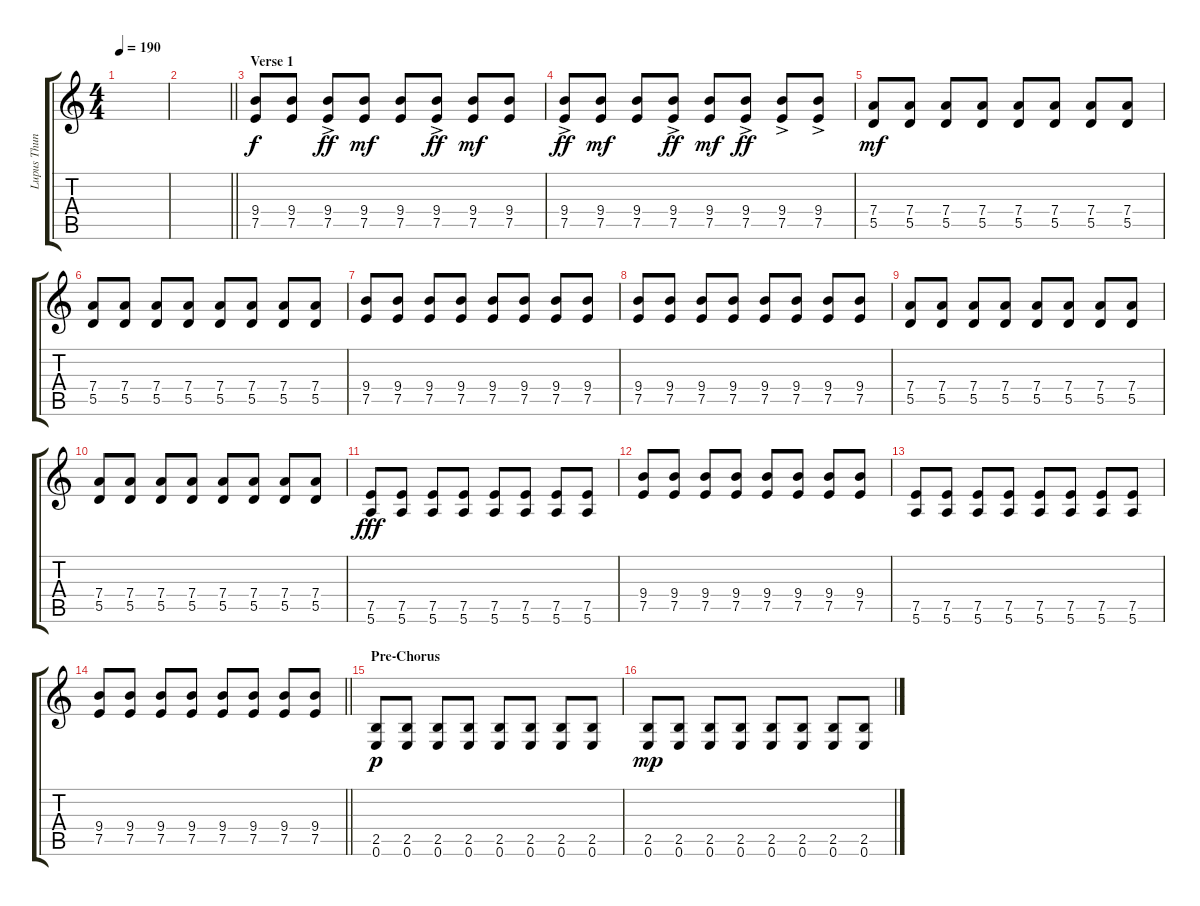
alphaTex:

\track ("Lupus Thunder" "Lupus Thun") {instrument distortionguitar}
\staff {score tabs}
\tuning (E4 B3 G3 D3 A2 E2) {hide}
\ts (4 4)
\tempo 190
\clef g2
\ks c
|
\barLineRight lightlight
|
\section ("" "Verse 1")
(9.4 7.5).8 (9.4 7.5).8 (9.4{ac} 7.5{ac}).8{dy ff} (9.4 7.5).8{dy mf} (9.4 7.5).8 (9.4{ac} 7.5{ac}).8{dy ff} (9.4 7.5).8{dy mf} (9.4 7.5).8 |
(9.4{ac} 7.5{ac}).8{dy ff} (9.4 7.5).8{dy mf} (9.4 7.5).8 (9.4{ac} 7.5{ac}).8{dy ff} (9.4 7.5).8{dy mf} (9.4{ac} 7.5{ac}).8{dy ff} (9.4{ac} 7.5{ac}).8 (9.4{ac} 7.5{ac}).8 |
(7.4 5.5).8{dy mf} (7.4 5.5).8 (7.4 5.5).8 (7.4 5.5).8 (7.4 5.5).8 (7.4 5.5).8 (7.4 5.5).8 (7.4 5.5).8 |
(7.4 5.5).8 (7.4 5.5).8 (7.4 5.5).8 (7.4 5.5).8 (7.4 5.5).8 (7.4 5.5).8 (7.4 5.5).8 (7.4 5.5).8 |
(9.4 7.5).8 (9.4 7.5).8 (9.4 7.5).8 (9.4 7.5).8 (9.4 7.5).8 (9.4 7.5).8 (9.4 7.5).8 (9.4 7.5).8 |
(9.4 7.5).8 (9.4 7.5).8 (9.4 7.5).8 (9.4 7.5).8 (9.4 7.5).8 (9.4 7.5).8 (9.4 7.5).8 (9.4 7.5).8 |
(7.4 5.5).8 (7.4 5.5).8 (7.4 5.5).8 (7.4 5.5).8 (7.4 5.5).8 (7.4 5.5).8 (7.4 5.5).8 (7.4 5.5).8 |
(7.4 5.5).8 (7.4 5.5).8 (7.4 5.5).8 (7.4 5.5).8 (7.4 5.5).8 (7.4 5.5).8 (7.4 5.5).8 (7.4 5.5).8 |
(7.5 5.6).8{dy fff} (7.5 5.6).8 (7.5 5.6).8 (7.5 5.6).8 (7.5 5.6).8 (7.5 5.6).8 (7.5 5.6).8 (7.5 5.6).8 |
(9.4 7.5).8 (9.4 7.5).8 (9.4 7.5).8 (9.4 7.5).8 (9.4 7.5).8 (9.4 7.5).8 (9.4 7.5).8 (9.4 7.5).8 |
(7.5 5.6).8 (7.5 5.6).8 (7.5 5.6).8 (7.5 5.6).8 (7.5 5.6).8 (7.5 5.6).8 (7.5 5.6).8 (7.5 5.6).8 |
\barLineRight lightlight
(9.4 7.5).8 (9.4 7.5).8 (9.4 7.5).8 (9.4 7.5).8 (9.4 7.5).8 (9.4 7.5).8 (9.4 7.5).8 (9.4 7.5).8 |
\section ("" "Pre-Chorus")
(2.5 0.6).8{dy p} (2.5 0.6).8 (2.5 0.6).8 (2.5 0.6).8 (2.5 0.6).8 (2.5 0.6).8 (2.5 0.6).8 (2.5 0.6).8 |
(2.5 0.6).8{dy mp} (2.5 0.6).8 (2.5 0.6).8 (2.5 0.6).8 (2.5 0.6).8 (2.5 0.6).8 (2.5 0.6).8 (2.5 0.6).8
